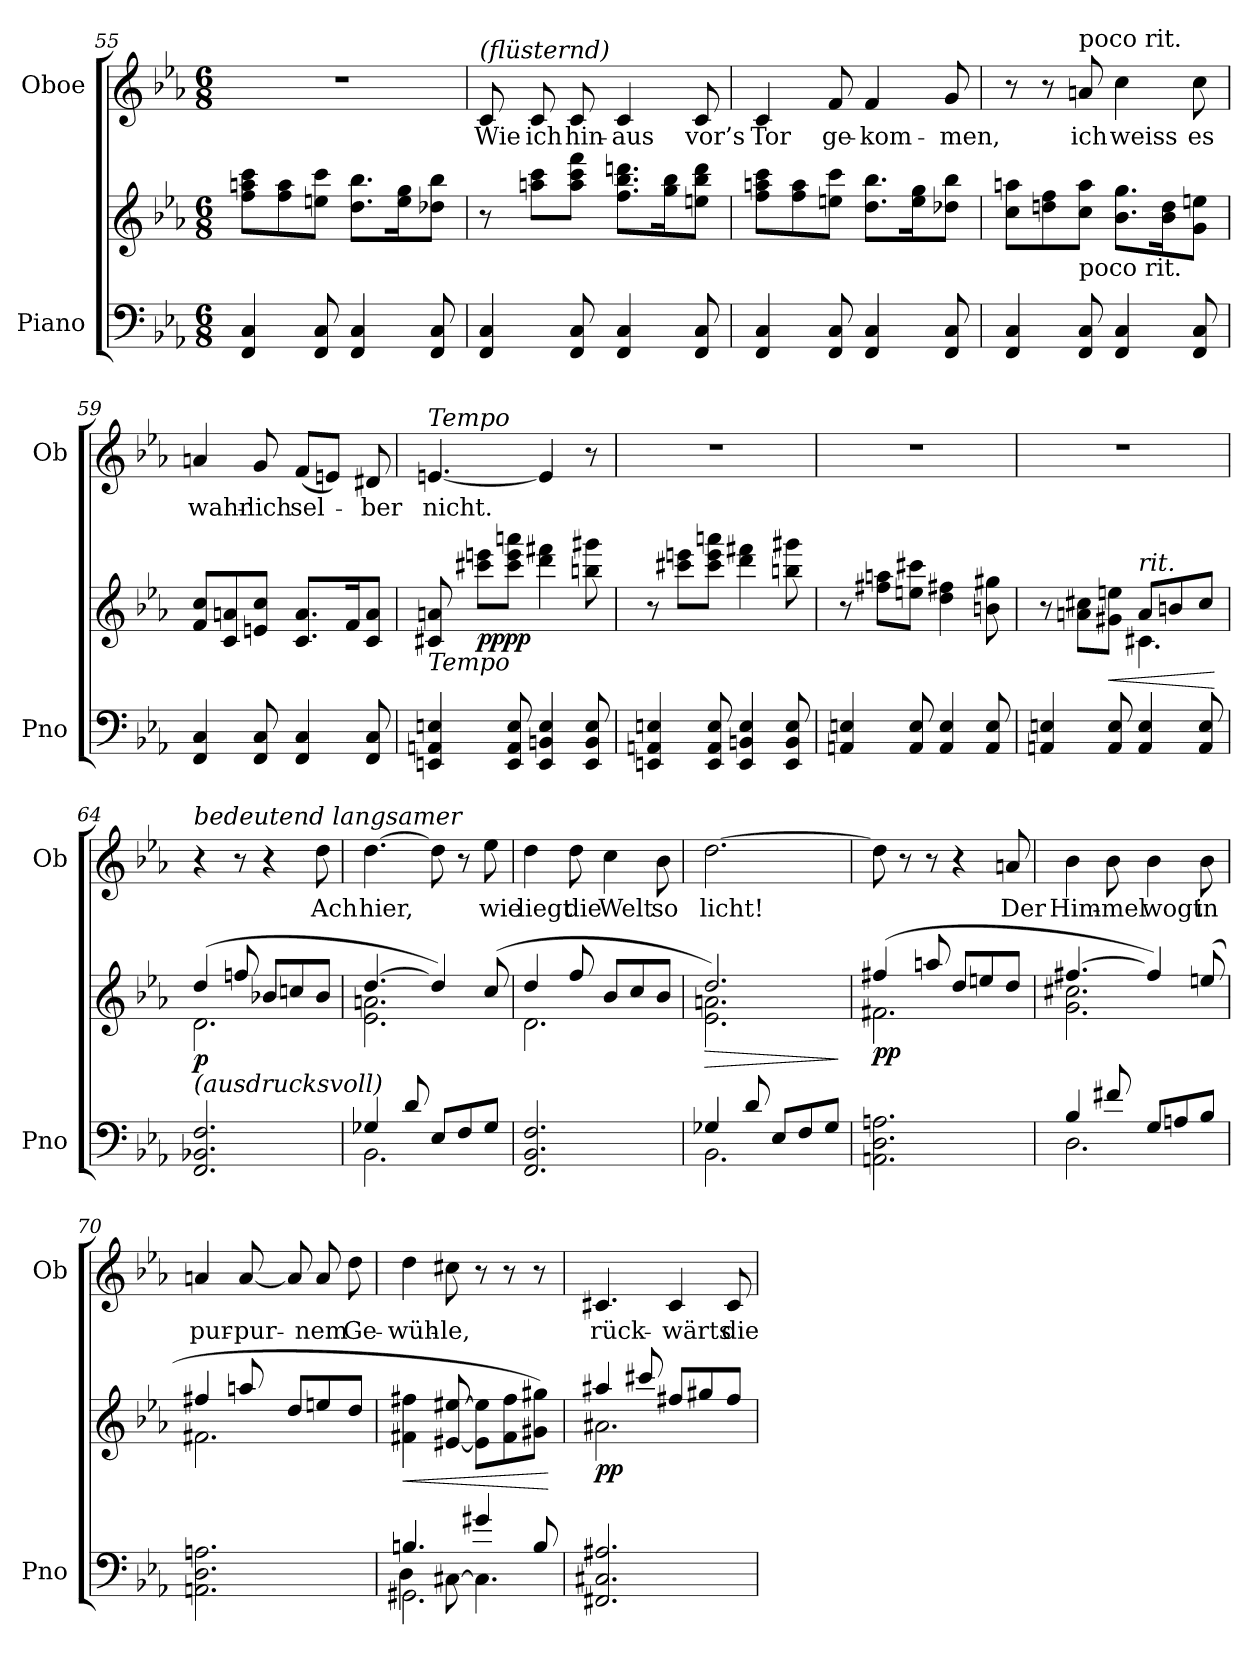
**kern	**kern	**dynam	**kern	**text
*part2	*part2	*part2	*part1	*part1
*staff3	*staff2	*staff2/3	*staff1	*staff1
*I"Piano	*	*	*I"Oboe	*
*I'Pno	*	*	*I'Ob	*
*clefF4	*clefG2	*	*clefG2	*
*k[b-e-a-]	*k[b-e-a-]	*	*k[b-e-a-]	*
*M6/8	*M6/8	*	*M6/8	*
=55	=55	=55	=55	=55
4FF/ 4C/	8ff\ 8aan\ 8ccc\L	.	2.r	.
.	8ff\ 8aa\	.	.	.
8FF/ 8C/	8een\ 8ccc\J	.	.	.
4FF/ 4C/	8.dd\ 8.bb-\L	.	.	.
.	16ee\ 16gg\K	.	.	.
8FF/ 8C/	8dd-X\ 8bb-\J	.	.	.
=56	=56	=56	=56	=56
!	!	!	!LO:TX:a:i:t=(flüsternd)	!
!	!	!	!	!LO:LY:b
4FF/ 4C/	8r	.	8c/	Wie
!	!	!	!	!LO:LY:b
.	8aan\ 8ccc\L	.	8c/	ich
!	!	!	!	!LO:LY:b
8FF/ 8C/	8aa\ 8ccc\ 8fff\J	.	8c/	hin-
!	!	!	!	!LO:LY:b
4FF/ 4C/	8.ff\ 8.bb-\ 8.dddn\L	.	4c/	-aus
.	16gg\ 16bb-\K	.	.	.
!	!	!	!	!LO:LY:b
8FF/ 8C/	8een\ 8bb-\ 8ddd\J	.	8c/	vor’s
=57	=57	=57	=57	=57
!	!	!	!	!LO:LY:b
4FF/ 4C/	8ff\ 8aan\ 8ccc\L	.	4c/	Tor
.	8ff\ 8aa\	.	.	.
!	!	!	!	!LO:LY:b
8FF/ 8C/	8een\ 8ccc\J	.	8f/	ge-
!	!	!	!	!LO:LY:b
4FF/ 4C/	8.dd\ 8.bb-\L	.	4f/	-kom-
.	16ee\ 16gg\K	.	.	.
!	!	!	!	!LO:LY:b
8FF/ 8C/	8dd-X\ 8bb-\J	.	8g/	-men,
!!LO:LB:g=z
=58	=58	=58	=58	=58
4FF/ 4C/	8cc\ 8aan\L	.	8r	.
.	8ddn\ 8ff\	.	8r	.
!	!	!	!LO:TX:a:t=poco rit.	!
!	!LO:TX:b:t=poco rit.	!	!	!
!	!	!	!	!LO:LY:b
8FF/ 8C/	8cc\ 8aa\J	.	8an/	ich
!	!	!	!	!LO:LY:b
4FF/ 4C/	8.b-\ 8.gg\L	.	4cc\	weiss
.	16b-\ 16dd\K	.	.	.
!	!	!	!	!LO:LY:b
8FF/ 8C/	8g\ 8een\J	.	8cc\	es
=59	=59	=59	=59	=59
!	!	!	!	!LO:LY:b
4FF/ 4C/	8f/ 8cc/L	.	4an/	wahr-
.	8c/ 8an/	.	.	.
!	!	!	!	!LO:LY:b
8FF/ 8C/	8en/ 8cc/J	.	8g/	-lich
!	!	!	!	!LO:LY:b
4FF/ 4C/	8.c/ 8.a/L	.	(8f/L	sel-
.	.	.	8en/J)	.
.	16f/K	.	.	.
!	!	!	!	!LO:LY:b
8FF/ 8C/	8c/ 8a/J	.	8d#X/	-ber
=60	=60	=60	=60	=60
!	!	!	!LO:TX:a:i:t=Tempo	!
!	!LO:TX:b:i:t=Tempo	!	!	!
!	!	!	!	!LO:LY:b
4EEn/ 4AAn/ 4En/	8c#X/ 8an/	.	[4.en/	nicht.
!	!	!LO:DY:b	!	!
.	8ccc#X\ 8eeen\L	pppp	.	.
8EE/ 8AA/ 8E/	8ccc#\ 8eee\ 8aaan\J	.	.	.
4EE/ 4BBn/ 4E/	4ddd\ 4fff#X\	.	4e/]	.
8EE/ 8BB/ 8E/	8bbn\ 8ggg#X\	.	8r	.
=61	=61	=61	=61	=61
4EEn/ 4AAn/ 4En/	8r	.	2.r	.
.	8ccc#X\ 8eeen\L	.	.	.
8EE/ 8AA/ 8E/	8ccc#\ 8eee\ 8aaan\J	.	.	.
4EE/ 4BBn/ 4E/	4ddd\ 4fff#X\	.	.	.
8EE/ 8BB/ 8E/	8bbn\ 8ggg#X\	.	.	.
=62	=62	=62	=62	=62
4AAn/ 4En/	8r	.	2.r	.
.	8ff#X\ 8aan\L	.	.	.
8AA/ 8E/	8een\ 8ccc#X\J	.	.	.
4AA/ 4E/	4dd\ 4ff#X\	.	.	.
8AA/ 8E/	8bn\ 8gg#X\	.	.	.
=63	=63	=63	=63	=63
*	*^	*	*	*
4AAn/ 4En/	8r	4.ryy	.	2.r	.
.	8an\ 8cc#X\L	.	.	.	.
!	!	!	!LO:HP:b	!	!
8AA/ 8E/	8g#X\ 8een\J	.	<	.	.
!	!LO:TX:a:i:t=rit.	!	!	!	!
4AA/ 4E/	8a/L	4.c#X\	.	.	.
.	8bn/	.	.	.	.
8AA/ 8E/	8cc#/J	.	.	.	.
*	*v	*v	*	*	*
.	.	[	.	.
!!LO:PB:g=z
=64	=64	=64	=64	=64
*	*^	*	*	*
!	!	!	!	!LO:TX:a:i:t=bedeutend langsamer	!
!	!LO:TX:b:i:t=(ausdrucksvoll)	!	!	!	!
!	!	!	!LO:DY:b	!	!
2.FF/ 2.BB-X/ 2.F/	(4dd/	2.d\	p	4r	.
.	8ffn/	.	.	8r	.
.	8b-X/L	.	.	4r	.
.	8ccn/	.	.	.	.
!	!	!	!	!	!LO:LY:b
.	8b-/J	.	.	8dd\	Ach
=65	=65	=65	=65	=65	=65
*^	*	*	*	*	*
!	!	!	!	!	!	!LO:LY:b
4G-X/	2.BB-\	[4.dd/	2.e-\ 2.an\	.	[4.dd\	hier,
8d/	.	.	.	.	.	.
8E-/L	.	4dd/])	.	.	8dd\]	.
8F/	.	.	.	.	8r	.
!	!	!	!	!	!	!LO:LY:b
8G-/J	.	(8cc/	.	.	8ee-\	wie
*v	*v	*	*	*	*	*
=66	=66	=66	=66	=66	=66
!	!	!	!	!	!LO:LY:b
2.FF/ 2.BB-/ 2.F/	4dd/	2.d\	.	4dd\	liegt
!	!	!	!	!	!LO:LY:b
.	8ff/	.	.	8dd\	die
!	!	!	!	!	!LO:LY:b
.	8b-/L	.	.	4cc\	Welt
.	8cc/	.	.	.	.
!	!	!	!	!	!LO:LY:b
.	8b-/J	.	.	8b-\	so
=67	=67	=67	=67	=67	=67
*^	*	*	*	*	*
!	!	!	!	!LO:HP:b	!	!LO:LY:b
4G-X/	2.BB-\	2.dd/)	2.e-\ 2.an\	>	[2.dd\	licht!
8d/	.	.	.	.	.	.
8E-/L	.	.	.	.	.	.
8F/	.	.	.	.	.	.
8G-/J	.	.	.	.	.	.
*v	*v	*	*	*	*	*
*	*v	*v	*	*	*
.	.	]	.	.
=68	=68	=68	=68	=68
*	*^	*	*	*
!	!	!	!LO:DY:b	!	!
2.AAn\ 2.D\ 2.An\	(4ff#X/	2.f#X\	pp	8dd\]	.
.	.	.	.	8r	.
.	8aan/	.	.	8r	.
.	8dd/L	.	.	4r	.
.	8een/	.	.	.	.
!	!	!	!	!	!LO:LY:b
.	8dd/J	.	.	8an/	Der
!!LO:LB:g=z
=69	=69	=69	=69	=69	=69
*^	*	*	*	*	*
!	!	!	!	!	!	!LO:LY:b
4B-/	2.D\	[4.ff#X/	2.g\ 2.cc#X\	.	4b-\	Him-
!	!	!	!	!	!	!LO:LY:b
8f#X/	.	.	.	.	8b-\	-mel
!	!	!	!	!	!	!LO:LY:b
8G/L	.	4ff#/])	.	.	4b-\	wogt
8An/	.	.	.	.	.	.
!	!	!	!	!	!	!LO:LY:b
8B-/J	.	(8een/	.	.	8b-\	in
*v	*v	*	*	*	*	*
=70	=70	=70	=70	=70	=70
!	!	!	!	!	!LO:LY:b
2.AAn\ 2.D\ 2.An\	4ff#X/	2.f#X\	.	4an/	pur-
!	!	!	!	!	!LO:LY:b
.	8aan/	.	.	[8a/	-pur-
.	8dd/L	.	.	8a/]	.
!	!	!	!	!	!LO:LY:b
.	8een/	.	.	8a/	-nem
!	!	!	!	!	!LO:LY:b
.	8dd/J	.	.	8dd\	Ge-
*	*v	*v	*	*	*
=71	=71	=71	=71	=71
*^	*	*	*	*
*	*^	*	*	*	*
!	!	!	!	!LO:HP:b	!	!LO:LY:b
4.Bn/	2.GG#X\	4D\	4f#X\ 4ff#X\	<	4dd\	-wüh-
!	!	!	!	!	!	!LO:LY:b
.	.	[8C#X\	[8e#X/ [8ee#X/	.	8cc#X\	-le,
4g#X/	.	4.C#\]	8e#\] 8ee#\]L	.	8r	.
.	.	.	8f#\ 8ff#\	.	8r	.
8B/	.	.	8g#X\ 8gg#X\J)	.	8r	.
*v	*v	*v	*	*	*	*
.	.	[	.	.
=72	=72	=72	=72	=72
*	*^	*	*	*
!	!	!	!LO:DY:b	!	!LO:LY:b
2.FF#X/ 2.C#X/ 2.A#X/	4aa#X/	2.a#X\	pp	4.c#X/	rück-
.	8ccc#X/	.	.	.	.
!	!	!	!	!	!LO:LY:b
.	8ff#X/L	.	.	4c#/	-wärts
.	8gg#X/	.	.	.	.
!	!	!	!	!	!LO:LY:b
.	8ff#/J	.	.	8c#/	die
*	*v	*v	*	*	*
=	=	=	=	=
*-	*-	*-	*-	*-
